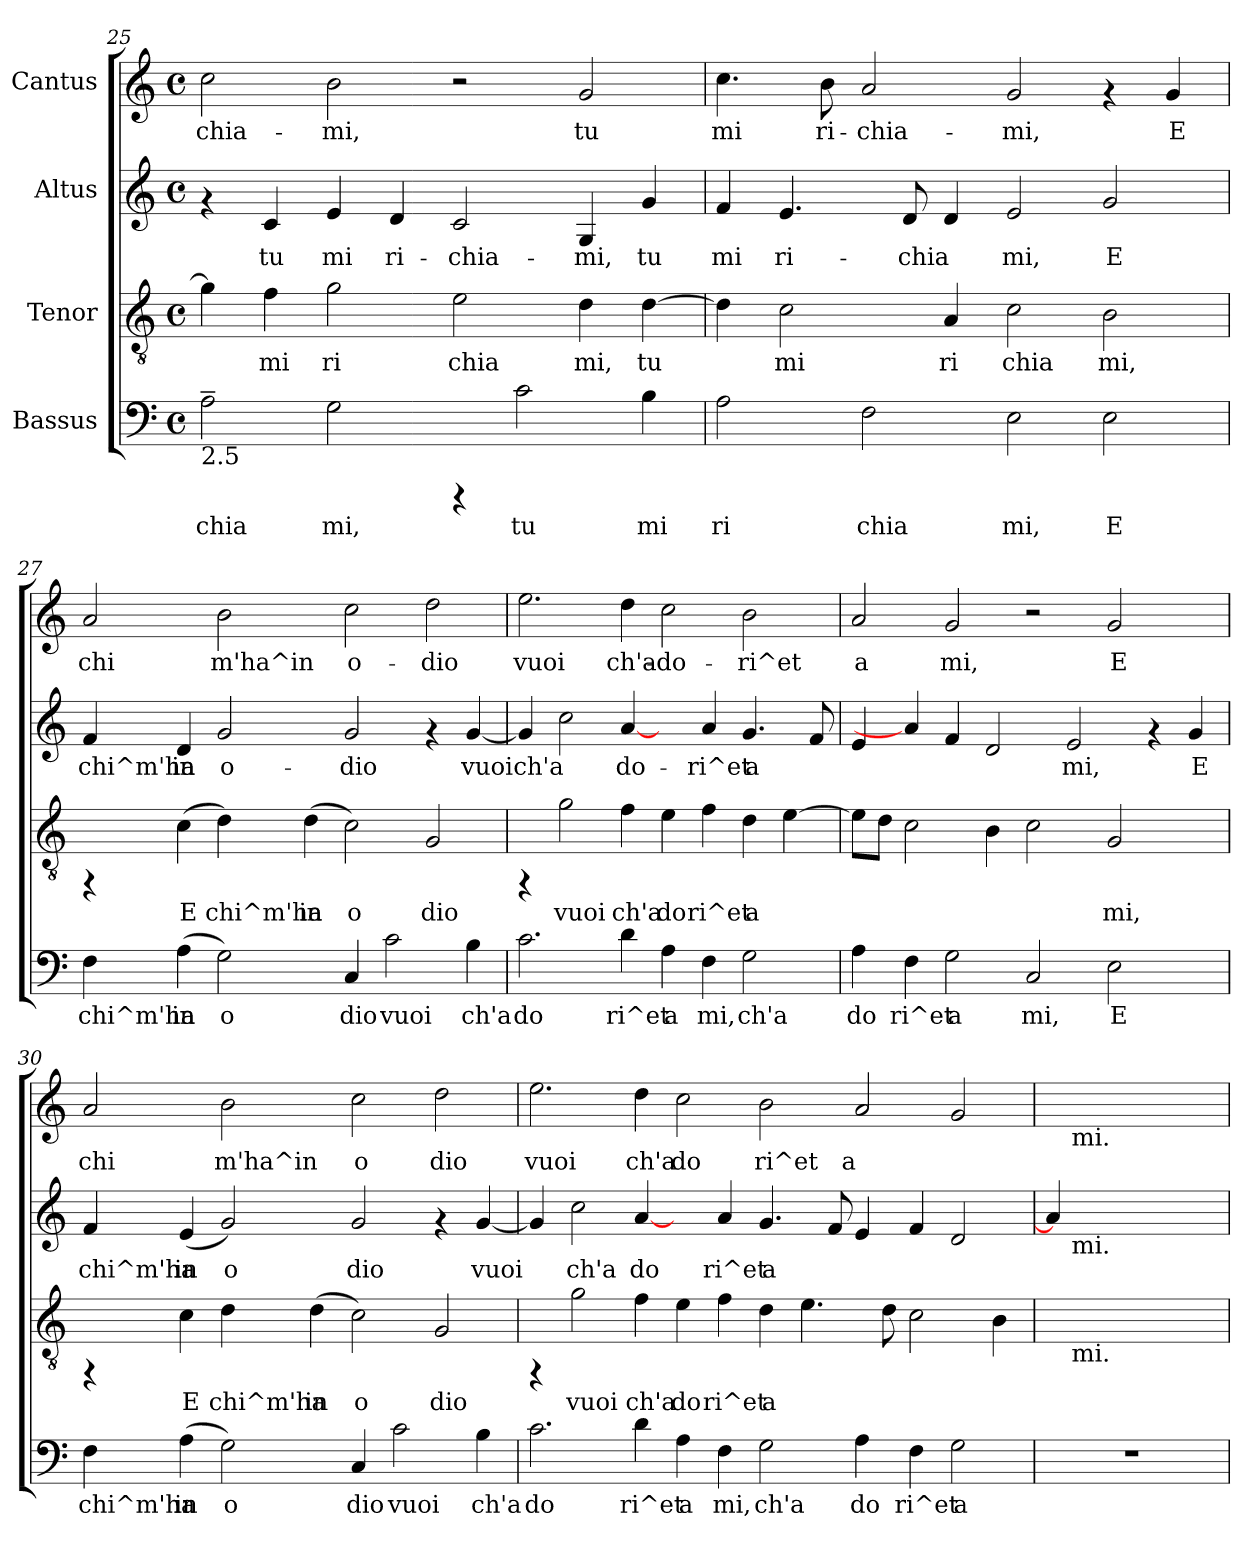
**kern	**text	**kern	**text	**kern	**text	**kern	**text
*part4	*part4	*part3	*part3	*part2	*part2	*part1	*part1
*staff4	*staff4	*staff3	*staff3	*staff2	*staff2	*staff1	*staff1
*I"Bassus	*	*I"Tenor	*	*I"Altus	*	*I"Cantus	*
!!LO:PB:g=z
*clefF4	*	*clefGv2	*	*clefG2	*	*clefG2	*
*k[]	*	*k[]	*	*k[]	*	*k[]	*
*C:	*	*C:	*	*C:	*	*C:	*
*M4/4	*	*M4/4	*	*M4/4	*	*M4/4	*
*met(c)	*	*met(c)	*	*met(c)	*	*met(c)	*
=25	=25	=25	=25	=25	=25	=25	=25
!LO:TX:b:t=2.5	!	!	!	!	!	!	!
!	!LO:LY:b:cj	!	!LO:LY:b:cj	!	!	!	!LO:LY:b:cj
2A~>\	chia	4g\]	.	4rf	.	2cc\	chia-
!	!	!	!LO:LY:b:cj	!	!LO:LY:b:cj	!	!
.	.	4f\	mi	4c/	tu	.	.
!	!LO:LY:b:cj	!	!LO:LY:b:cj	!	!LO:LY:b:cj	!	!LO:LY:b:cj
2G\	mi,	2g\	ri	4e/	mi	2b\	-mi,
!	!	!	!	!	!LO:LY:b:cj	!	!
.	.	.	.	4d/	ri-	.	.
!	!	!	!LO:LY:b:cj	!	!LO:LY:b:cj	!	!
4rCCC	.	2e\	chia	2c/	-chia-	2r	.
!	!LO:LY:b:cj	!	!	!	!	!	!
2c\	tu	.	.	.	.	.	.
!	!	!	!LO:LY:b:cj	!	!LO:LY:b:cj	!	!LO:LY:b:cj
.	.	4d\	mi,	4G/	-mi,	2g/	tu
!	!LO:LY:b:cj	!	!LO:LY:b:cj	!	!LO:LY:b:cj	!	!
4B\	mi	[>4d\	tu	4g/	tu	.	.
=26	=26	=26	=26	=26	=26	=26	=26
!	!LO:LY:b:cj	!	!LO:LY:b:cj	!	!LO:LY:b:cj	!	!LO:LY:b:cj
2A\	ri	4d\]	.	4f/	mi	4.cc\	mi
!	!	!	!LO:LY:b:cj	!	!LO:LY:b:cj	!	!
.	.	2c\	mi	4.e/	ri-	.	.
!	!	!	!	!	!	!	!LO:LY:b:cj
.	.	.	.	.	.	8b\	ri-
!	!LO:LY:b:cj	!	!	!	!	!	!LO:LY:b:cj
2F\	chia	.	.	.	.	2a/	-chia-
!	!	!	!	!	!LO:LY:b:cj	!	!
.	.	.	.	8d/	-chia-	.	.
!	!	!	!LO:LY:b:cj	!	!LO:LY:b:cj	!	!
.	.	4A/	ri	4d/	--	.	.
!	!LO:LY:b:cj	!	!LO:LY:b:cj	!	!LO:LY:b:cj	!	!LO:LY:b:cj
2E\	mi,	2c\	chia	2e/	-mi,	2g/	-mi,
!	!LO:LY:b:cj	!	!LO:LY:b:cj	!	!LO:LY:b:cj	!	!
2E\	E	2B\	mi,	2g/	E	4rf	.
!	!	!	!	!	!	!	!LO:LY:b:cj
.	.	.	.	.	.	4g/	E
=27	=27	=27	=27	=27	=27	=27	=27
!	!LO:LY:b:cj	!	!	!	!LO:LY:b:cj	!	!LO:LY:b:cj
4F\	chi^m'ha	4rFF	.	4f/	chi^m'ha	2a/	chi
!	!LO:LY:b:cj	!	!LO:LY:b:cj	!	!LO:LY:b:cj	!	!
(<4A\	in	(>4c\	E	4d/	in	.	.
!	!LO:LY:b:cj	!	!LO:LY:b:cj	!	!LO:LY:b:cj	!	!LO:LY:b:cj
2G\)	o	4d\)	chi^m'ha	2g/	o-	2b\	m'ha^in
!	!	!	!LO:LY:b:cj	!	!	!	!
.	.	(<4d\	in	.	.	.	.
!	!LO:LY:b:cj	!	!LO:LY:b:cj	!	!LO:LY:b:cj	!	!LO:LY:b:cj
4C/	dio	2c\)	o	2g/	-dio	2cc\	o-
!	!LO:LY:b:cj	!	!	!	!	!	!
2c\	vuoi	.	.	.	.	.	.
!	!	!	!LO:LY:b:cj	!	!	!	!LO:LY:b:cj
.	.	2G/	dio	4rf	.	2dd\	-dio
!	!LO:LY:b:cj	!	!	!	!LO:LY:b:cj	!	!
4B\	ch'a	.	.	[<4g/	vuoi	.	.
=28	=28	=28	=28	=28	=28	=28	=28
!	!LO:LY:b:cj	!	!	!	!LO:LY:b:cj	!	!LO:LY:b:cj
2.c\	do	4rFF	.	4g/]	ch'a-	2.ee\	vuoi
!	!	!	!LO:LY:b:cj	!	!LO:LY:b:cj	!	!
.	.	2g\	vuoi	2cc\	--	.	.
!	!LO:LY:b:cj	!	!LO:LY:b:cj	!	!LO:LY:b:cj	!	!LO:LY:b:cj
4d\	ri^et	4f\	ch'a	[4a/	-do-	4dd\	ch'a-
!	!LO:LY:b:cj	!	!LO:LY:b:cj	!	!	!	!LO:LY:b:cj
4A\	a	4e\	do	4ryy	.	2cc\	-do-
!	!LO:LY:b:cj	!	!LO:LY:b:cj	!	!LO:LY:b:cj	!	!
4F\	mi,	4f\	ri^et	4a/	-ri^et	.	.
!	!LO:LY:b:cj	!	!LO:LY:b:cj	!	!LO:LY:b:cj	!	!LO:LY:b:cj
2G\	ch'a	4d\	a	4.g/	a-	2b\	-ri^et
!	!	!	!LO:LY:b:cj	!	!	!	!
.	.	[<4e\	.	.	.	.	.
!	!	!	!	!	!LO:LY:b:cj	!	!
.	.	.	.	8f/	--	.	.
!!LO:LB:g=z
=29	=29	=29	=29	=29	=29	=29	=29
!	!LO:LY:b:cj	!	!LO:LY:b:cj	!	!LO:LY:b:cj	!	!LO:LY:b:cj
4A\	do	8e\L]	.	4e/	--	2a/	a
!	!	!	!LO:LY:b:cj	!	!	!	!
.	.	8d\J	.	.	.	.	.
!	!LO:LY:b:cj	!	!LO:LY:b:cj	!	!	!	!
4F\	ri^et	2c\	.	4a/]	.	.	.
!	!LO:LY:b:cj	!	!	!	!LO:LY:b:cj	!	!LO:LY:b:cj
2G\	a	.	.	4f/	--	2g/	mi,
!	!	!	!LO:LY:b:cj	!	!LO:LY:b:cj	!	!
.	.	4B\	.	2d/	--	.	.
!	!LO:LY:b:cj	!	!LO:LY:b:cj	!	!	!	!
2C/	mi,	2c\	.	.	.	2r	.
!	!	!	!	!	!LO:LY:b:cj	!	!
.	.	.	.	2e/	-mi,	.	.
!	!LO:LY:b:cj	!	!LO:LY:b:cj	!	!	!	!LO:LY:b:cj
2E\	E	2G/	mi,	.	.	2g/	E
.	.	.	.	4rf	.	.	.
!	!	!	!	!	!LO:LY:b:cj	!	!
4ryy	.	4ryy	.	4g/	E	4ryy	.
=30	=30	=30	=30	=30	=30	=30	=30
!	!LO:LY:b:cj	!	!	!	!LO:LY:b:cj	!	!LO:LY:b:cj
4F\	chi^m'ha	4rFF	.	4f/	chi^m'ha	2a/	chi
!	!LO:LY:b:cj	!	!LO:LY:b:cj	!	!LO:LY:b:cj	!	!
(<4A\	in	4c\	E	(<4e/	in	.	.
!	!LO:LY:b:cj	!	!LO:LY:b:cj	!	!LO:LY:b:cj	!	!LO:LY:b:cj
2G\)	o	4d\	chi^m'ha	2g/)	o	2b\	m'ha^in
!	!	!	!LO:LY:b:cj	!	!	!	!
.	.	(<4d\	in	.	.	.	.
!	!LO:LY:b:cj	!	!LO:LY:b:cj	!	!LO:LY:b:cj	!	!LO:LY:b:cj
4C/	dio	2c\)	o	2g/	dio	2cc\	o
!	!LO:LY:b:cj	!	!	!	!	!	!
2c\	vuoi	.	.	.	.	.	.
!	!	!	!LO:LY:b:cj	!	!	!	!LO:LY:b:cj
.	.	2G/	dio	4rf	.	2dd\	dio
!	!LO:LY:b:cj	!	!	!	!LO:LY:b:cj	!	!
4B\	ch'a	.	.	[<4g/	vuoi	.	.
=31	=31	=31	=31	=31	=31	=31	=31
!	!LO:LY:b:cj	!	!	!	!LO:LY:b:cj	!	!LO:LY:b:cj
2.c\	do	4rFF	.	4g/]	.	2.ee\	vuoi
!	!	!	!LO:LY:b:cj	!	!LO:LY:b:cj	!	!
.	.	2g\	vuoi	2cc\	ch'a	.	.
!	!LO:LY:b:cj	!	!LO:LY:b:cj	!	!LO:LY:b:cj	!	!LO:LY:b:cj
4d\	ri^et	4f\	ch'a	[4a/	do	4dd\	ch'a
!	!LO:LY:b:cj	!	!LO:LY:b:cj	!	!	!	!LO:LY:b:cj
4A\	a	4e\	do	4ryy	.	2cc\	do
!	!LO:LY:b:cj	!	!LO:LY:b:cj	!	!LO:LY:b:cj	!	!
4F\	mi,	4f\	ri^et	4a/	ri^et	.	.
!	!LO:LY:b:cj	!	!LO:LY:b:cj	!	!LO:LY:b:cj	!	!LO:LY:b:cj
2G\	ch'a	4d\	a	4.g/	a	2b\	ri^et
!	!	!	!LO:LY:b:cj	!	!	!	!
.	.	4.e\	.	.	.	.	.
!	!	!	!	!	!LO:LY:b:cj	!	!
.	.	.	.	8f/	.	.	.
!	!LO:LY:b:cj	!	!	!	!LO:LY:b:cj	!	!LO:LY:b:cj
4A\	do	.	.	4e/	.	2a/	a
!	!	!	!LO:LY:b:cj	!	!	!	!
.	.	8d\	.	.	.	.	.
!	!LO:LY:b:cj	!	!LO:LY:b:cj	!	!LO:LY:b:cj	!	!
4F\	ri^et	2c\	.	4f/	.	.	.
!	!LO:LY:b:cj	!	!	!	!LO:LY:b:cj	!	!LO:LY:b:cj
2G\	a	.	.	2d/	.	2g/	.
!	!	!	!LO:LY:b:cj	!	!	!	!
.	.	4B\	.	.	.	.	.
=32	=32	=32	=32	=32	=32	=32	=32
*	*	*	*	*^	*	*	*
1r	.	16..ryy	.	4a/]	16..ryy	.	16..ryy	.
!	!	!	!	!	!	!	!LO:TX:b:t=mi.	!
!	!	!	!	!	!LO:TX:b:t=mi.	!	!	!
!	!	!LO:TX:b:t=mi.	!	!	!	!	!	!
.	.	2ryy	.	.	2ryy	.	2ryy	.
.	.	.	.	2.ryy	.	.	.	.
.	.	4ryy	.	.	4ryy	.	4ryy	.
.	.	8ryy	.	.	8ryy	.	8ryy	.
.	.	64ryy	.	.	64ryy	.	64ryy	.
*	*	*	*	*v	*v	*	*	*
=	=	=	=	=	=	=	=
*-	*-	*-	*-	*-	*-	*-	*-
